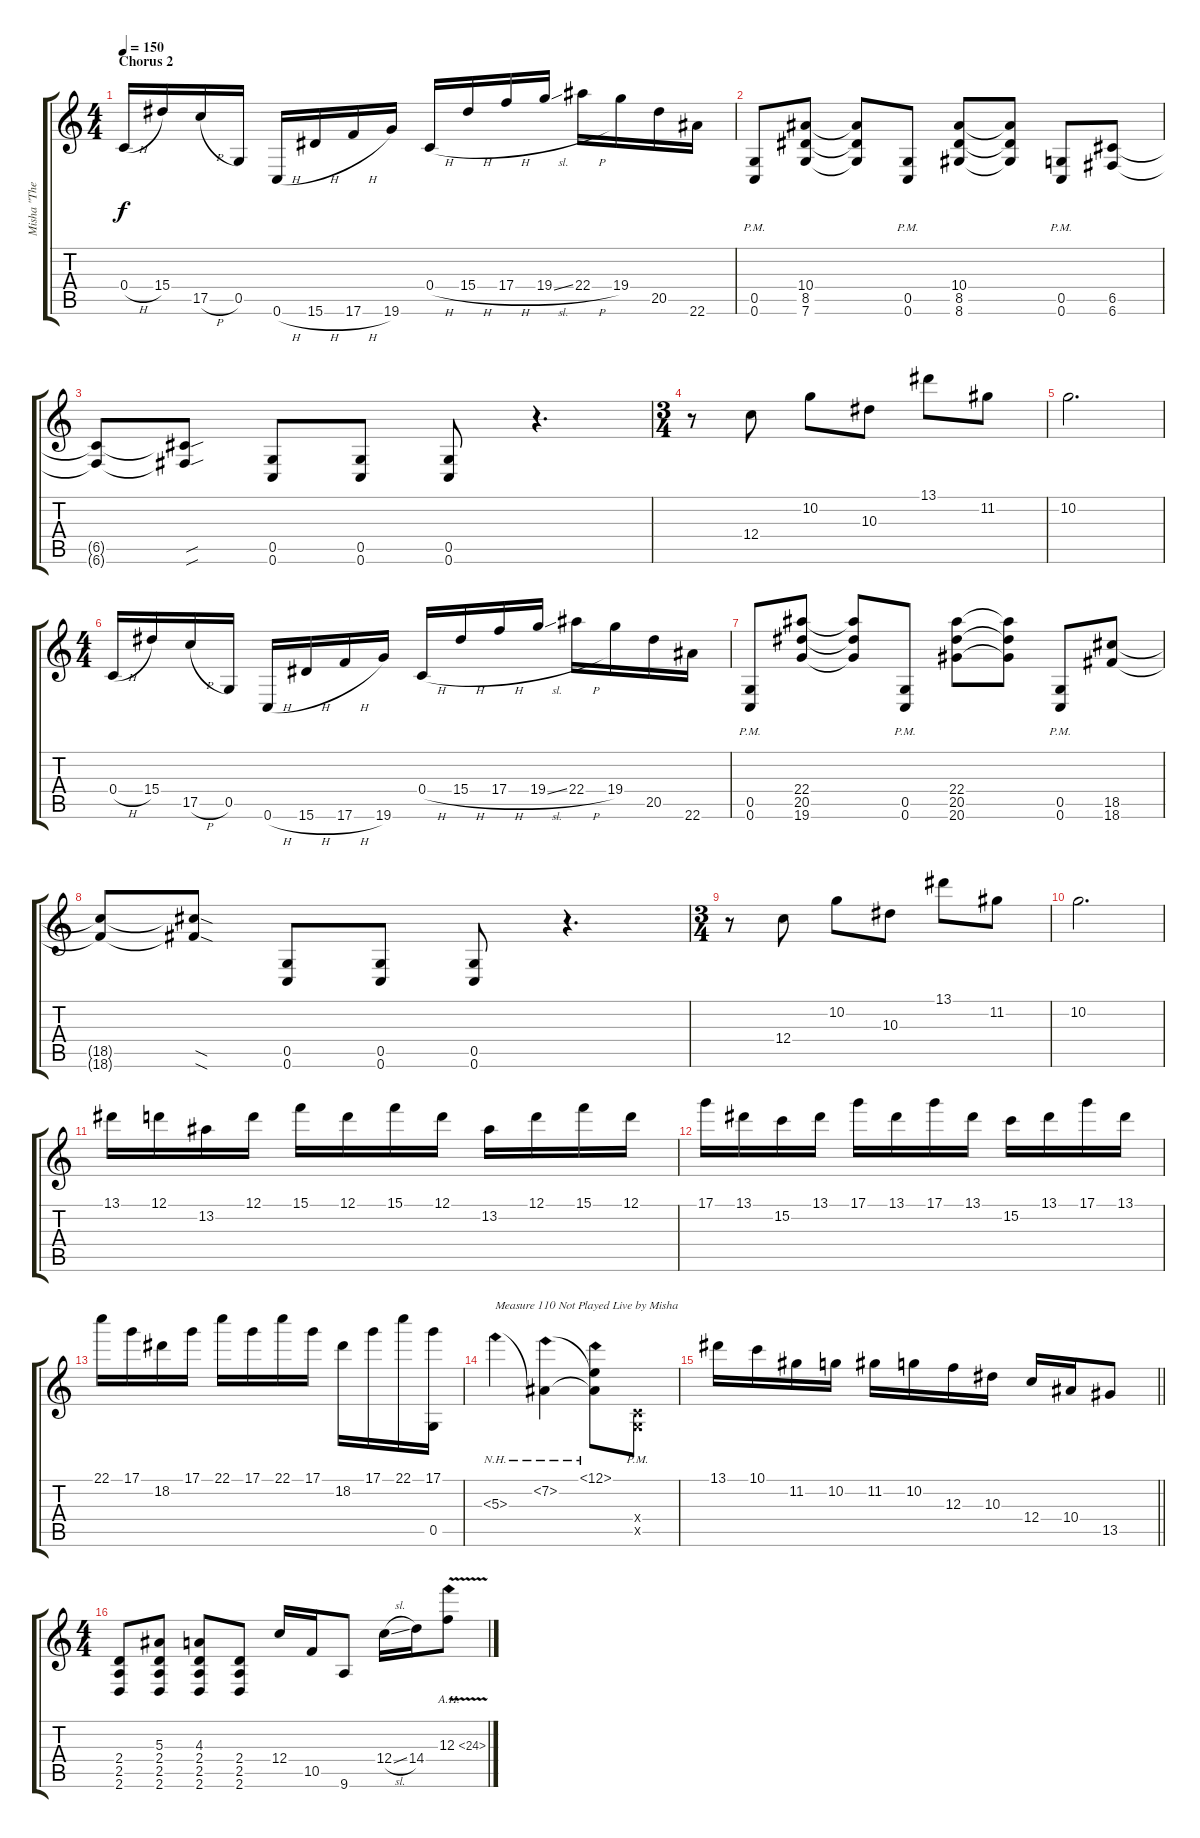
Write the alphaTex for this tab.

\track ("Misha \"The Electric Lightbulb\" Mansoor" "Misha \"The") {instrument distortionguitar}
\staff {score tabs}
\tuning (D4 A3 F3 C3 G2 C2) {hide}
\ts (4 4)
\section ("" "Chorus 2")
\tempo 150
\clef g2
\ks c
0.4{h}.16{dy f volume 16 balance 8} 15.4.16 17.5{h}.16 0.5.16 0.6{h}.16 15.6{h}.16 17.6{h}.16 19.6.16 0.4{h}.16 15.4{h}.16 17.4{h}.16 19.4{sl}.16 22.4{h}.16 19.4.16 20.5.16 22.6.16 |
(0.5{pm} 0.6{pm}).8 (10.4 8.5 7.6).8 (10.4{t} 8.5{t} 7.6{t}).8 (0.5{pm} 0.6{pm}).8 (10.4 8.5 8.6).8 (10.4{t} 8.5{t} 8.6{t}).8 (0.5{pm} 0.6{pm}).8 (6.5 6.6).8 |
(6.5{t} 6.6{t}).8 (6.5{sou t} 6.6{sou t}).8 (0.5 0.6).8 (0.5 0.6).8 (0.5 0.6).8 r.4{d} |
\ts (3 4)
r.8 12.4.8 10.2.8 10.3.8 13.1.8 11.2.8 |
10.2.2{d} |
\ts (4 4)
0.4{h}.16{volume 16 balance 8} 15.4.16 17.5{h}.16 0.5.16 0.6{h}.16 15.6{h}.16 17.6{h}.16 19.6.16 0.4{h}.16 15.4{h}.16 17.4{h}.16 19.4{sl}.16 22.4{h}.16 19.4.16 20.5.16 22.6.16 |
(0.5{pm} 0.6{pm}).8 (22.4 20.5 19.6).8 (22.4{t} 20.5{t} 19.6{t}).8 (0.5{pm} 0.6{pm}).8 (22.4 20.5 20.6).8 (22.4{t} 20.5{t} 20.6{t}).8 (0.5{pm} 0.6{pm}).8 (18.5 18.6).8 |
(18.5{t} 18.6{t}).8 (18.5{sod t} 18.6{sod t}).8 (0.5 0.6).8 (0.5 0.6).8 (0.5 0.6).8 r.4{d} |
\ts (3 4)
r.8 12.4.8 10.2.8 10.3.8 13.1.8 11.2.8 |
10.2.2{d} |
13.1.16 12.1.16 13.2.16 12.1.16 15.1.16 12.1.16 15.1.16 12.1.16 13.2.16 12.1.16 15.1.16 12.1.16 |
17.1.16 13.1.16 15.2.16 13.1.16 17.1.16 13.1.16 17.1.16 13.1.16 15.2.16 13.1.16 17.1.16 13.1.16 |
22.1.16 17.1.16 18.2.16 17.1.16 22.1.16 17.1.16 22.1.16 17.1.16 18.2.16 17.1.16 22.1.16 (17.1 0.5).16 |
5.3{nh}.4{txt "Measure 110 Not Played Live by Misha"} (7.2{nh} 5.3{t}).4 (12.1{nh} 7.2{t} 5.3{t}).8 (0.4{x} 0.5{pm x}).8 |
\barLineRight lightlight
13.1.16 10.1.16 11.2.16 10.2.16 11.2.16 10.2.16 12.3.16 10.3.16 12.4.16 10.4.16 13.5.8 |
\ts (4 4)
(2.4 2.5 2.6).8 (5.3 2.4 2.5 2.6).8 (4.3 2.4 2.5 2.6).8 (2.4 2.5 2.6).8 12.4.16 10.5.16 9.6.8 12.4{sl}.16 14.4.16 12.3{ah 12 v}.8
